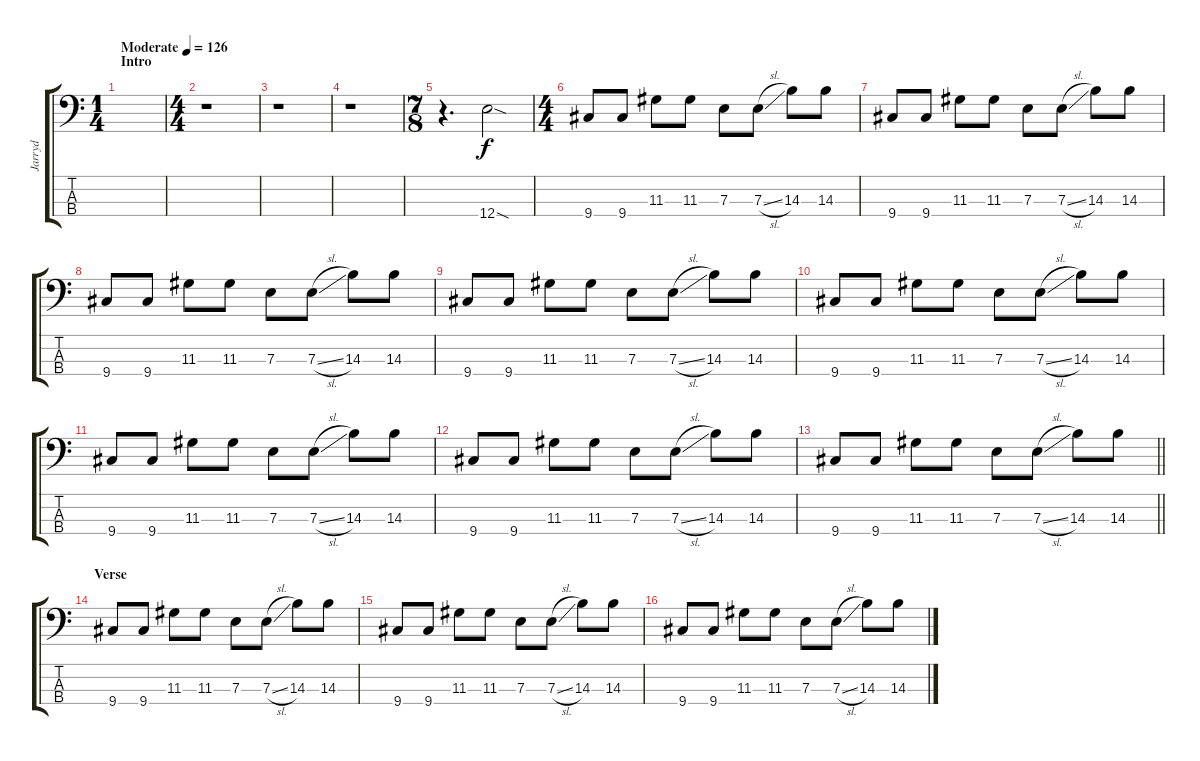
\track ("Jarryd" "Jarryd") {instrument electricbassfinger}
\staff {score tabs}
\tuning (G2 D2 A1 E1) {hide}
\ts (1 4)
\section ("" "Intro")
\tempo (126 "Moderate")
\clef f4
\ks c
|
\ts (4 4)
r.1 |
r.1 |
r.1 |
\ts (7 8)
r.4{d} 12.4{sod}.2 |
\ts (4 4)
9.4.8 9.4.8 11.3.8 11.3.8 7.3.8 7.3{sl}.8 14.3.8 14.3.8 |
9.4.8 9.4.8 11.3.8 11.3.8 7.3.8 7.3{sl}.8 14.3.8 14.3.8 |
9.4.8 9.4.8 11.3.8 11.3.8 7.3.8 7.3{sl}.8 14.3.8 14.3.8 |
9.4.8 9.4.8 11.3.8 11.3.8 7.3.8 7.3{sl}.8 14.3.8 14.3.8 |
9.4.8 9.4.8 11.3.8 11.3.8 7.3.8 7.3{sl}.8 14.3.8 14.3.8 |
9.4.8 9.4.8 11.3.8 11.3.8 7.3.8 7.3{sl}.8 14.3.8 14.3.8 |
9.4.8 9.4.8 11.3.8 11.3.8 7.3.8 7.3{sl}.8 14.3.8 14.3.8 |
\barLineRight lightlight
9.4.8 9.4.8 11.3.8 11.3.8 7.3.8 7.3{sl}.8 14.3.8 14.3.8 |
\section ("" "Verse")
9.4.8 9.4.8 11.3.8 11.3.8 7.3.8 7.3{sl}.8 14.3.8 14.3.8 |
9.4.8 9.4.8 11.3.8 11.3.8 7.3.8 7.3{sl}.8 14.3.8 14.3.8 |
9.4.8 9.4.8 11.3.8 11.3.8 7.3.8 7.3{sl}.8 14.3.8 14.3.8
